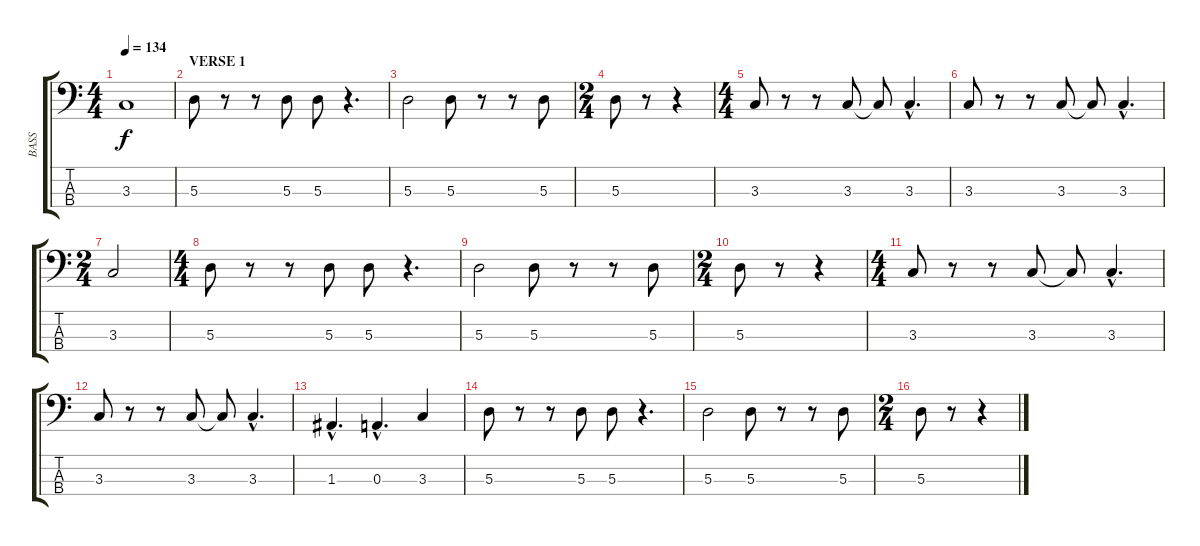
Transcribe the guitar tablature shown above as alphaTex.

\track ("BASS" "BASS") {instrument electricbassfinger}
\staff {score tabs}
\tuning (G2 D2 A1 E1) {hide}
\ts (4 4)
\tempo 134
\clef f4
\ks c
3.3{t}.1{dy f} |
\section ("" "VERSE 1")
5.3.8 r.8 r.8 5.3.8 5.3.8 r.4{d} |
5.3.2 5.3.8 r.8 r.8 5.3.8 |
\ts (2 4)
5.3.8 r.8 r.4 |
\ts (4 4)
3.3.8 r.8 r.8 3.3.8 3.3{t}.8 3.3{hac}.4{d} |
3.3.8 r.8 r.8 3.3.8 3.3{t}.8 3.3{hac}.4{d} |
\ts (2 4)
3.3.2 |
\ts (4 4)
5.3.8 r.8 r.8 5.3.8 5.3.8 r.4{d} |
5.3.2 5.3.8 r.8 r.8 5.3.8 |
\ts (2 4)
5.3.8 r.8 r.4 |
\ts (4 4)
3.3.8 r.8 r.8 3.3.8 3.3{t}.8 3.3{hac}.4{d} |
3.3.8 r.8 r.8 3.3.8 3.3{t}.8 3.3{hac}.4{d} |
1.3{hac}.4{d} 0.3{hac}.4{d} 3.3.4 |
5.3.8 r.8 r.8 5.3.8 5.3.8 r.4{d} |
5.3.2 5.3.8 r.8 r.8 5.3.8 |
\ts (2 4)
5.3.8 r.8 r.4
